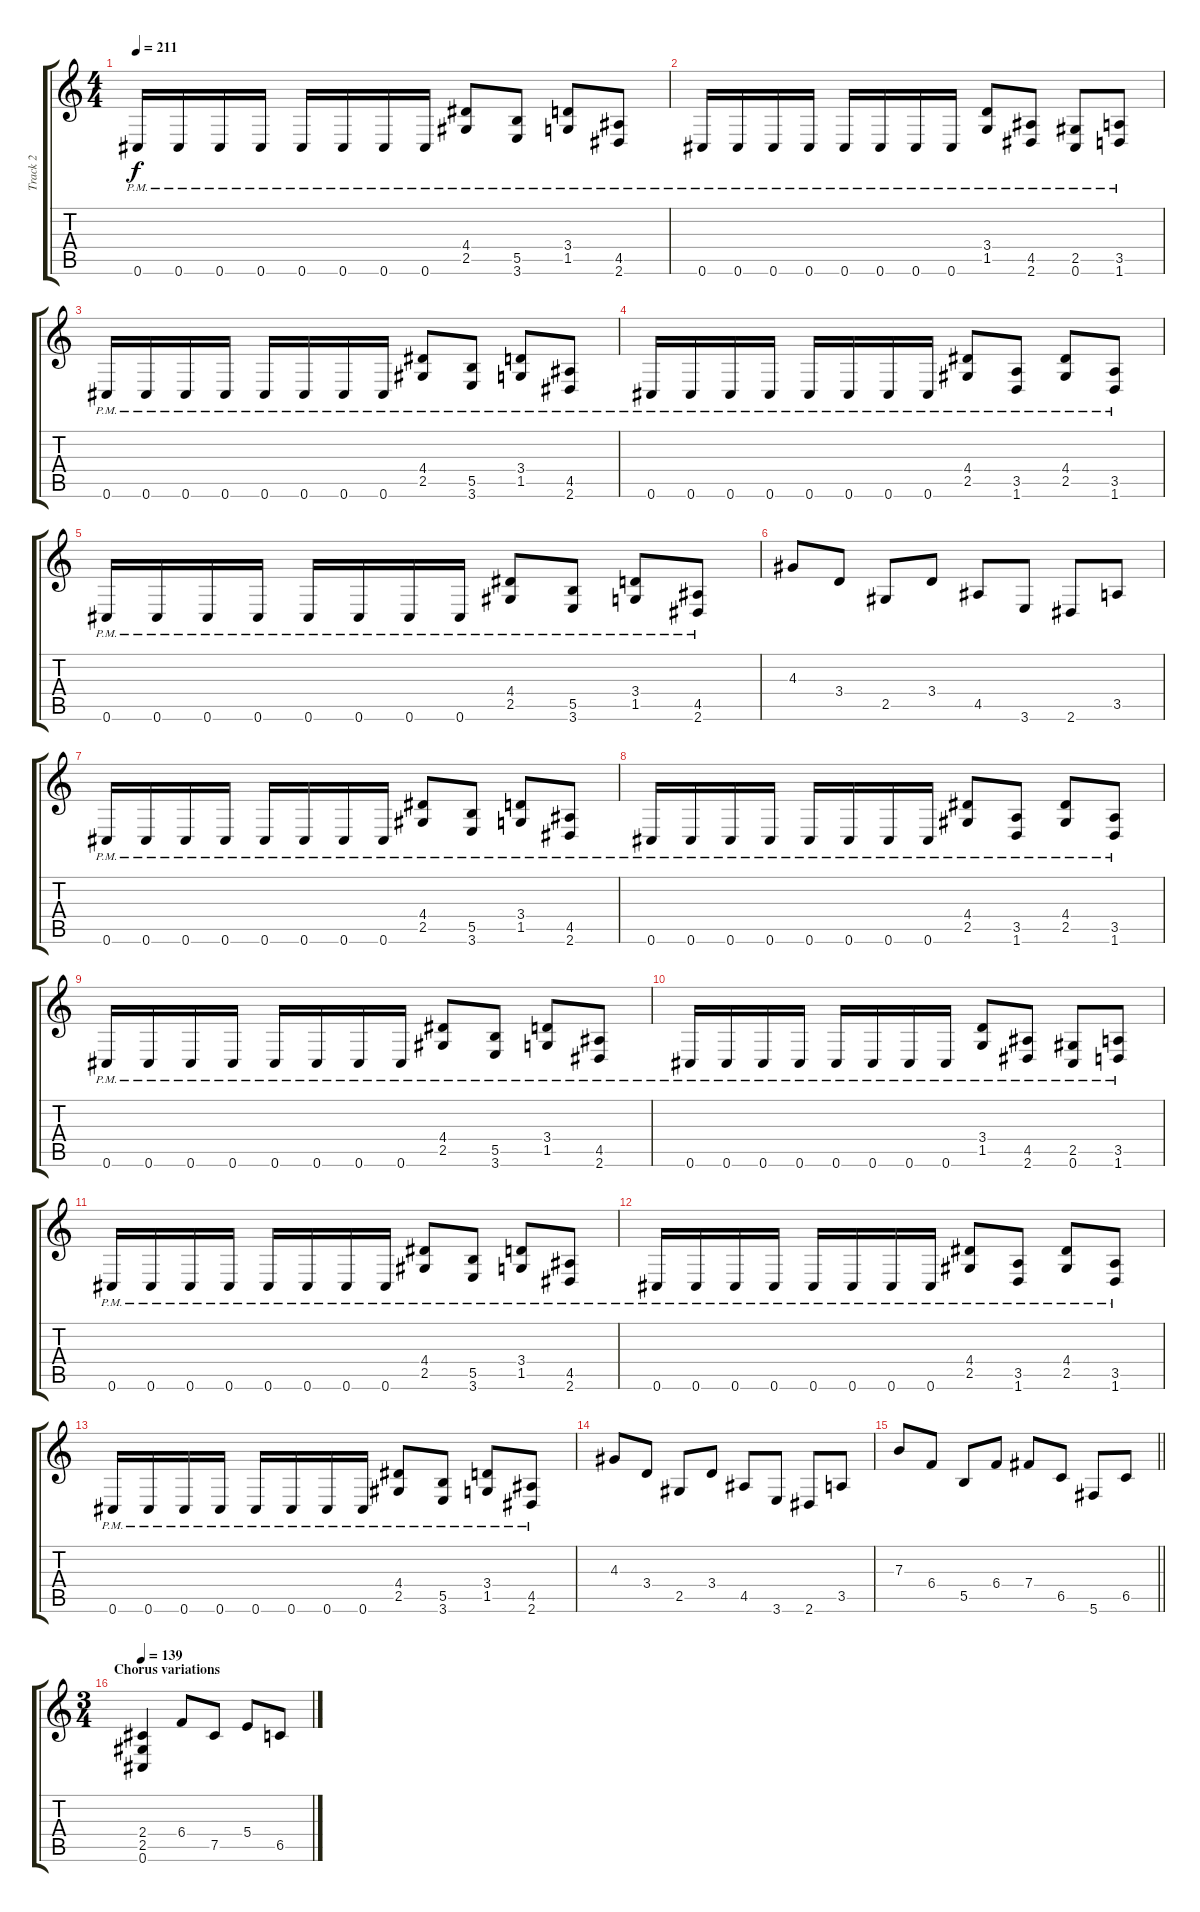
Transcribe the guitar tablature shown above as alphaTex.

\track ("Track 2" "Track 2") {instrument distortionguitar}
\staff {score tabs}
\tuning (Db4 Ab3 E3 B2 Gb2 Db2) {hide}
\ts (4 4)
\tempo 211
\clef g2
\ks c
0.6{pm}.16{dy f} 0.6{pm}.16 0.6{pm}.16 0.6{pm}.16 0.6{pm}.16 0.6{pm}.16 0.6{pm}.16 0.6{pm}.16 (4.4{pm} 2.5{pm}).8 (5.5{pm} 3.6{pm}).8 (3.4{pm} 1.5{pm}).8 (4.5{pm} 2.6{pm}).8 |
0.6{pm}.16 0.6{pm}.16 0.6{pm}.16 0.6{pm}.16 0.6{pm}.16 0.6{pm}.16 0.6{pm}.16 0.6{pm}.16 (3.4{pm} 1.5{pm}).8 (4.5{pm} 2.6{pm}).8 (2.5{pm} 0.6{pm}).8 (3.5{pm} 1.6{pm}).8 |
0.6{pm}.16 0.6{pm}.16 0.6{pm}.16 0.6{pm}.16 0.6{pm}.16 0.6{pm}.16 0.6{pm}.16 0.6{pm}.16 (4.4{pm} 2.5{pm}).8 (5.5{pm} 3.6{pm}).8 (3.4{pm} 1.5{pm}).8 (4.5{pm} 2.6{pm}).8 |
0.6{pm}.16 0.6{pm}.16 0.6{pm}.16 0.6{pm}.16 0.6{pm}.16 0.6{pm}.16 0.6{pm}.16 0.6{pm}.16 (4.4{pm} 2.5{pm}).8 (3.5{pm} 1.6{pm}).8 (4.4{pm} 2.5{pm}).8 (3.5{pm} 1.6{pm}).8 |
0.6{pm}.16 0.6{pm}.16 0.6{pm}.16 0.6{pm}.16 0.6{pm}.16 0.6{pm}.16 0.6{pm}.16 0.6{pm}.16 (4.4{pm} 2.5{pm}).8 (5.5{pm} 3.6{pm}).8 (3.4{pm} 1.5{pm}).8 (4.5{pm} 2.6{pm}).8 |
4.3.8 3.4.8 2.5.8 3.4.8 4.5.8 3.6.8 2.6.8 3.5.8 |
0.6{pm}.16 0.6{pm}.16 0.6{pm}.16 0.6{pm}.16 0.6{pm}.16 0.6{pm}.16 0.6{pm}.16 0.6{pm}.16 (4.4{pm} 2.5{pm}).8 (5.5{pm} 3.6{pm}).8 (3.4{pm} 1.5{pm}).8 (4.5{pm} 2.6{pm}).8 |
0.6{pm}.16 0.6{pm}.16 0.6{pm}.16 0.6{pm}.16 0.6{pm}.16 0.6{pm}.16 0.6{pm}.16 0.6{pm}.16 (4.4{pm} 2.5{pm}).8 (3.5{pm} 1.6{pm}).8 (4.4{pm} 2.5{pm}).8 (3.5{pm} 1.6{pm}).8 |
0.6{pm}.16 0.6{pm}.16 0.6{pm}.16 0.6{pm}.16 0.6{pm}.16 0.6{pm}.16 0.6{pm}.16 0.6{pm}.16 (4.4{pm} 2.5{pm}).8 (5.5{pm} 3.6{pm}).8 (3.4{pm} 1.5{pm}).8 (4.5{pm} 2.6{pm}).8 |
0.6{pm}.16 0.6{pm}.16 0.6{pm}.16 0.6{pm}.16 0.6{pm}.16 0.6{pm}.16 0.6{pm}.16 0.6{pm}.16 (3.4{pm} 1.5{pm}).8 (4.5{pm} 2.6{pm}).8 (2.5{pm} 0.6{pm}).8 (3.5{pm} 1.6{pm}).8 |
0.6{pm}.16 0.6{pm}.16 0.6{pm}.16 0.6{pm}.16 0.6{pm}.16 0.6{pm}.16 0.6{pm}.16 0.6{pm}.16 (4.4{pm} 2.5{pm}).8 (5.5{pm} 3.6{pm}).8 (3.4{pm} 1.5{pm}).8 (4.5{pm} 2.6{pm}).8 |
0.6{pm}.16 0.6{pm}.16 0.6{pm}.16 0.6{pm}.16 0.6{pm}.16 0.6{pm}.16 0.6{pm}.16 0.6{pm}.16 (4.4{pm} 2.5{pm}).8 (3.5{pm} 1.6{pm}).8 (4.4{pm} 2.5{pm}).8 (3.5{pm} 1.6{pm}).8 |
0.6{pm}.16 0.6{pm}.16 0.6{pm}.16 0.6{pm}.16 0.6{pm}.16 0.6{pm}.16 0.6{pm}.16 0.6{pm}.16 (4.4{pm} 2.5{pm}).8 (5.5{pm} 3.6{pm}).8 (3.4{pm} 1.5{pm}).8 (4.5{pm} 2.6{pm}).8 |
4.3.8 3.4.8 2.5.8 3.4.8 4.5.8 3.6.8 2.6.8 3.5.8 |
\barLineRight lightlight
7.3.8 6.4.8 5.5.8 6.4.8 7.4.8 6.5.8 5.6.8 6.5.8 |
\ts (3 4)
\section ("" "Chorus variations")
\tempo 139
(2.4 2.5 0.6).4 6.4.8 7.5.8 5.4.8 6.5.8
